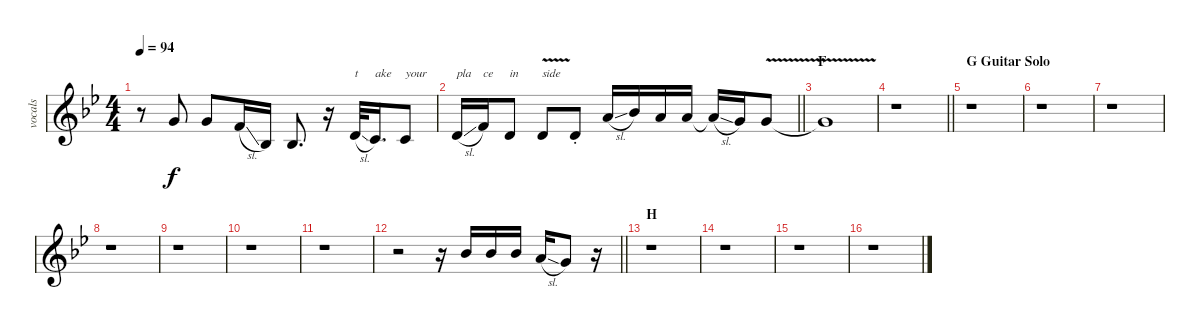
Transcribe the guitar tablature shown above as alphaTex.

\track ("vocals" "vocals") {instrument lead2sawtooth}
\staff {score}
\tuning (D4 A3 F3 C3 G2 C2) {hide}
\ts (4 4)
\tempo 94
\clef g2
\ks gminor
r.8{dy f} 10.2.8{beam Up} 10.2.8{beam Up} 17.4{sl}.16{beam Up} 10.4.16{beam Up} 10.4.8{d beam Up} r.16 9.3{sl}.32{txt "t" beam Up} 7.3.16{d txt "ake" beam Up} 7.3.8{txt "your" beam Up} |
\barLineRight lightlight
9.3{sl}.16{txt "pla" beam Up} 12.3.16{txt "ce" beam Up} 9.3.8{txt "in" beam Up} 9.3{v}.8{txt "side" beam Up} 9.3{st}.8{beam Up} 12.2{sl}.16{beam Up} 13.2.16{beam Up} 12.2.16{beam Up} 12.2.16{beam Up} 12.2{sl t}.16{beam Up} 10.2.16{beam Up} 10.2{v}.8{beam Up} |
\section ("" "F")
10.2{v t}.1 |
\barLineRight lightlight
r.1 |
\section ("" "G Guitar Solo")
r.1 |
r.1 |
r.1 |
r.1 |
\ks bb
r.1 |
r.1 |
r.1 |
\barLineRight lightlight
r.2 r.16 13.2.16{beam Up} 13.2.16{beam Up} 13.2.16{beam Up} 12.2{sl}.16{beam Up} 10.2.8{beam Up} r.16 |
\section ("" "H")
r.1 |
r.1 |
r.1 |
r.1
